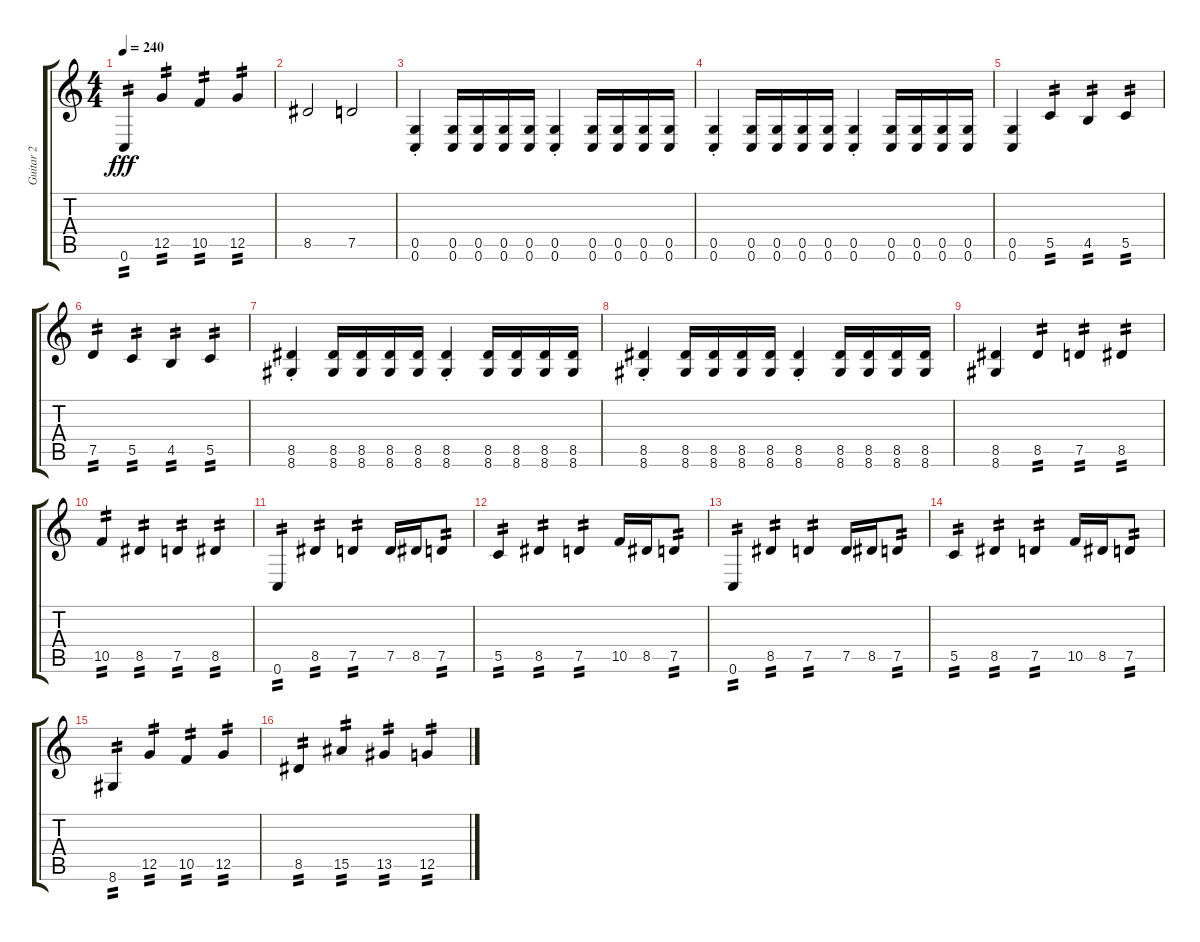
\track ("Guitar 2" "Guitar 2") {instrument distortionguitar}
\staff {score tabs}
\tuning (D4 A3 F3 C3 G2 C2) {hide}
\ts (4 4)
\tempo 240
\clef g2
\ks c
0.6.4{tp 2 dy fff} 12.5.4{tp 2} 10.5.4{tp 2} 12.5.4{tp 2} |
8.5.2 7.5.2 |
(0.5{st} 0.6{st}).4 (0.5 0.6).16 (0.5 0.6).16 (0.5 0.6).16 (0.5 0.6).16 (0.5{st} 0.6{st}).4 (0.5 0.6).16 (0.5 0.6).16 (0.5 0.6).16 (0.5 0.6).16 |
(0.5{st} 0.6{st}).4 (0.5 0.6).16 (0.5 0.6).16 (0.5 0.6).16 (0.5 0.6).16 (0.5{st} 0.6{st}).4 (0.5 0.6).16 (0.5 0.6).16 (0.5 0.6).16 (0.5 0.6).16 |
(0.5 0.6).4 5.5.4{tp 2} 4.5.4{tp 2} 5.5.4{tp 2} |
7.5.4{tp 2} 5.5.4{tp 2} 4.5.4{tp 2} 5.5.4{tp 2} |
(8.5{st} 8.6{st}).4 (8.5 8.6).16 (8.5 8.6).16 (8.5 8.6).16 (8.5 8.6).16 (8.5{st} 8.6{st}).4 (8.5 8.6).16 (8.5 8.6).16 (8.5 8.6).16 (8.5 8.6).16 |
(8.5{st} 8.6{st}).4 (8.5 8.6).16 (8.5 8.6).16 (8.5 8.6).16 (8.5 8.6).16 (8.5{st} 8.6{st}).4 (8.5 8.6).16 (8.5 8.6).16 (8.5 8.6).16 (8.5 8.6).16 |
(8.5 8.6).4 8.5.4{tp 2} 7.5.4{tp 2} 8.5.4{tp 2} |
10.5.4{tp 2} 8.5.4{tp 2} 7.5.4{tp 2} 8.5.4{tp 2} |
0.6.4{tp 2} 8.5.4{tp 2} 7.5.4{tp 2} 7.5.16 8.5.16 7.5.8{tp 2} |
5.5.4{tp 2} 8.5.4{tp 2} 7.5.4{tp 2} 10.5.16 8.5.16 7.5.8{tp 2} |
0.6.4{tp 2} 8.5.4{tp 2} 7.5.4{tp 2} 7.5.16 8.5.16 7.5.8{tp 2} |
5.5.4{tp 2} 8.5.4{tp 2} 7.5.4{tp 2} 10.5.16 8.5.16 7.5.8{tp 2} |
8.6.4{tp 2} 12.5.4{tp 2} 10.5.4{tp 2} 12.5.4{tp 2} |
8.5.4{tp 2} 15.5.4{tp 2} 13.5.4{tp 2} 12.5.4{tp 2}
